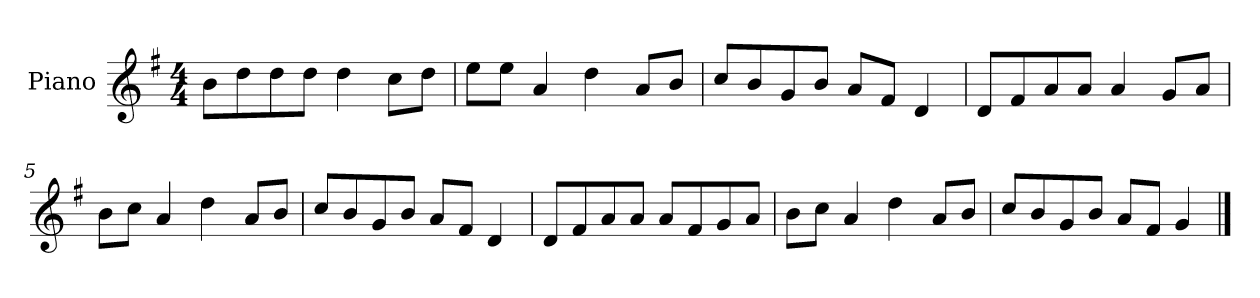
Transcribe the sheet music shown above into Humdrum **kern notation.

**kern
*part1
*staff1
*I"Piano
*I'P-no
*clefG2
*k[f#]
*M4/4
*MM90
=1
8b\L
8dd\
8dd\
8dd\J
4dd\
8cc\L
8dd\J
=2
8ee\L
8ee\J
4a/
4dd\
8a/L
8b/J
=3
8cc/L
8b/
8g/
8b/J
8a/L
8f#/J
4d/
=4
8d/L
8f#/
8a/
8a/J
4a/
8g/L
8a/J
=5
8b\L
8cc\J
4a/
4dd\
8a/L
8b/J
!!LO:LB:g=z
=6
8cc/L
8b/
8g/
8b/J
8a/L
8f#/J
4d/
=7
8d/L
8f#/
8a/
8a/J
8a/L
8f#/
8g/
8a/J
=8
8b\L
8cc\J
4a/
4dd\
8a/L
8b/J
=9
8cc/L
8b/
8g/
8b/J
8a/L
8f#/J
4g/
==
*-
